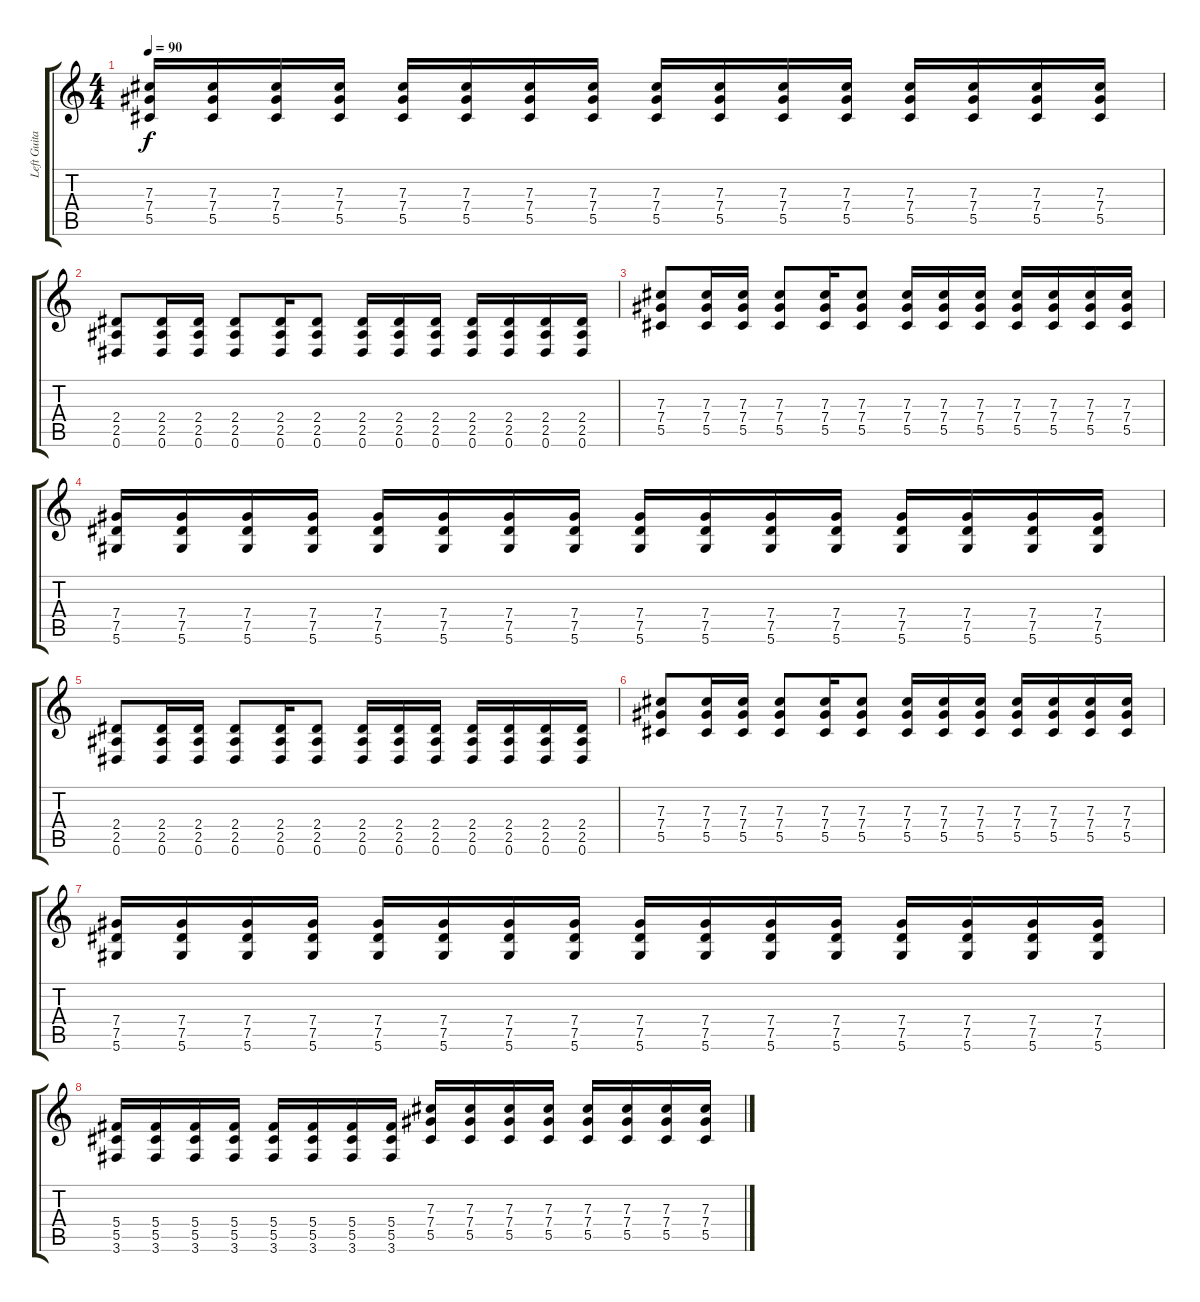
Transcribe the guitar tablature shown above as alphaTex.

\track ("Left Guitar" "Left Guita") {instrument distortionguitar}
\staff {score tabs}
\tuning (Eb4 Bb3 Gb3 Db3 Ab2 Eb2) {hide}
\ts (4 4)
\tempo 90
\clef g2
\ks c
(7.3 7.4 5.5).16{dy f} (7.3 7.4 5.5).16 (7.3 7.4 5.5).16 (7.3 7.4 5.5).16 (7.3 7.4 5.5).16 (7.3 7.4 5.5).16 (7.3 7.4 5.5).16 (7.3 7.4 5.5).16 (7.3 7.4 5.5).16 (7.3 7.4 5.5).16 (7.3 7.4 5.5).16 (7.3 7.4 5.5).16 (7.3 7.4 5.5).16 (7.3 7.4 5.5).16 (7.3 7.4 5.5).16 (7.3 7.4 5.5).16 |
(2.4 2.5 0.6).8 (2.4 2.5 0.6).16 (2.4 2.5 0.6).16 (2.4 2.5 0.6).8 (2.4 2.5 0.6).16 (2.4 2.5 0.6).8 (2.4 2.5 0.6).16 (2.4 2.5 0.6).16 (2.4 2.5 0.6).16 (2.4 2.5 0.6).16 (2.4 2.5 0.6).16 (2.4 2.5 0.6).16 (2.4 2.5 0.6).16 |
(7.3 7.4 5.5).8 (7.3 7.4 5.5).16 (7.3 7.4 5.5).16 (7.3 7.4 5.5).8 (7.3 7.4 5.5).16 (7.3 7.4 5.5).8 (7.3 7.4 5.5).16 (7.3 7.4 5.5).16 (7.3 7.4 5.5).16 (7.3 7.4 5.5).16 (7.3 7.4 5.5).16 (7.3 7.4 5.5).16 (7.3 7.4 5.5).16 |
(7.4 7.5 5.6).16 (7.4 7.5 5.6).16 (7.4 7.5 5.6).16 (7.4 7.5 5.6).16 (7.4 7.5 5.6).16 (7.4 7.5 5.6).16 (7.4 7.5 5.6).16 (7.4 7.5 5.6).16 (7.4 7.5 5.6).16 (7.4 7.5 5.6).16 (7.4 7.5 5.6).16 (7.4 7.5 5.6).16 (7.4 7.5 5.6).16 (7.4 7.5 5.6).16 (7.4 7.5 5.6).16 (7.4 7.5 5.6).16 |
(2.4 2.5 0.6).8 (2.4 2.5 0.6).16 (2.4 2.5 0.6).16 (2.4 2.5 0.6).8 (2.4 2.5 0.6).16 (2.4 2.5 0.6).8 (2.4 2.5 0.6).16 (2.4 2.5 0.6).16 (2.4 2.5 0.6).16 (2.4 2.5 0.6).16 (2.4 2.5 0.6).16 (2.4 2.5 0.6).16 (2.4 2.5 0.6).16 |
(7.3 7.4 5.5).8 (7.3 7.4 5.5).16 (7.3 7.4 5.5).16 (7.3 7.4 5.5).8 (7.3 7.4 5.5).16 (7.3 7.4 5.5).8 (7.3 7.4 5.5).16 (7.3 7.4 5.5).16 (7.3 7.4 5.5).16 (7.3 7.4 5.5).16 (7.3 7.4 5.5).16 (7.3 7.4 5.5).16 (7.3 7.4 5.5).16 |
(7.4 7.5 5.6).16 (7.4 7.5 5.6).16 (7.4 7.5 5.6).16 (7.4 7.5 5.6).16 (7.4 7.5 5.6).16 (7.4 7.5 5.6).16 (7.4 7.5 5.6).16 (7.4 7.5 5.6).16 (7.4 7.5 5.6).16 (7.4 7.5 5.6).16 (7.4 7.5 5.6).16 (7.4 7.5 5.6).16 (7.4 7.5 5.6).16 (7.4 7.5 5.6).16 (7.4 7.5 5.6).16 (7.4 7.5 5.6).16 |
(5.4 5.5 3.6).16 (5.4 5.5 3.6).16 (5.4 5.5 3.6).16 (5.4 5.5 3.6).16 (5.4 5.5 3.6).16 (5.4 5.5 3.6).16 (5.4 5.5 3.6).16 (5.4 5.5 3.6).16 (7.3 7.4 5.5).16 (7.3 7.4 5.5).16 (7.3 7.4 5.5).16 (7.3 7.4 5.5).16 (7.3 7.4 5.5).16 (7.3 7.4 5.5).16 (7.3 7.4 5.5).16 (7.3 7.4 5.5).16
